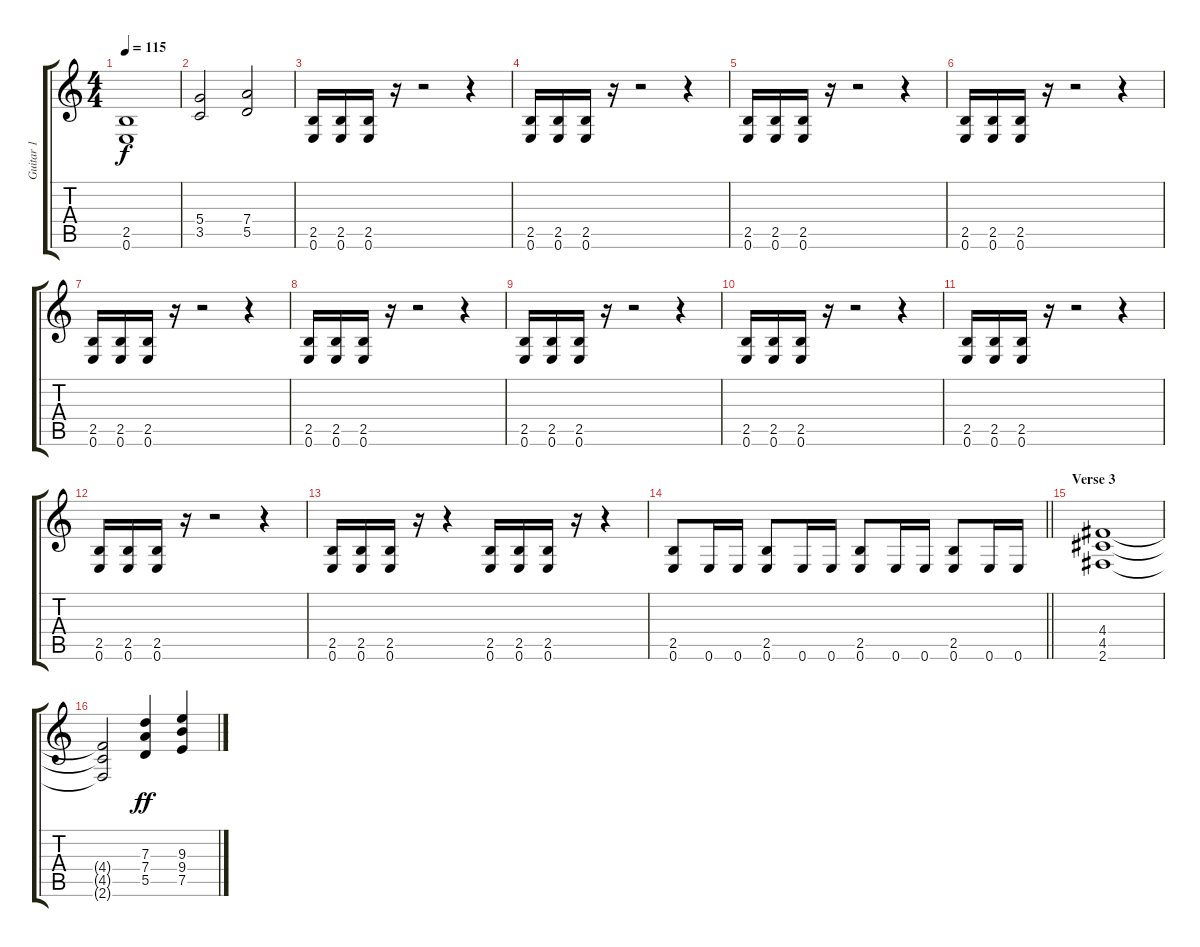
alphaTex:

\track ("Guitar 1" "Guitar 1") {instrument distortionguitar}
\staff {score tabs}
\tuning (E4 B3 G3 D3 A2 E2) {hide}
\ts (4 4)
\tempo 115
\clef g2
\ks c
(2.5 0.6).1{dy f} |
(5.4 3.5).2 (7.4 5.5).2 |
(2.5 0.6).16 (2.5 0.6).16 (2.5 0.6).16 r.16 r.2 r.4 |
(2.5 0.6).16 (2.5 0.6).16 (2.5 0.6).16 r.16 r.2 r.4 |
(2.5 0.6).16 (2.5 0.6).16 (2.5 0.6).16 r.16 r.2 r.4 |
(2.5 0.6).16 (2.5 0.6).16 (2.5 0.6).16 r.16 r.2 r.4 |
(2.5 0.6).16 (2.5 0.6).16 (2.5 0.6).16 r.16 r.2 r.4 |
(2.5 0.6).16 (2.5 0.6).16 (2.5 0.6).16 r.16 r.2 r.4 |
(2.5 0.6).16 (2.5 0.6).16 (2.5 0.6).16 r.16 r.2 r.4 |
(2.5 0.6).16 (2.5 0.6).16 (2.5 0.6).16 r.16 r.2 r.4 |
(2.5 0.6).16 (2.5 0.6).16 (2.5 0.6).16 r.16 r.2 r.4 |
(2.5 0.6).16 (2.5 0.6).16 (2.5 0.6).16 r.16 r.2 r.4 |
(2.5 0.6).16 (2.5 0.6).16 (2.5 0.6).16 r.16 r.4 (2.5 0.6).16 (2.5 0.6).16 (2.5 0.6).16 r.16 r.4 |
\barLineRight lightlight
(2.5 0.6).8 0.6.16 0.6.16 (2.5 0.6).8 0.6.16 0.6.16 (2.5 0.6).8 0.6.16 0.6.16 (2.5 0.6).8 0.6.16 0.6.16 |
\section ("" "Verse 3")
(4.4 4.5 2.6).1 |
(4.4{t} 4.5{t} 2.6{t}).2 (7.3 7.4 5.5).4{dy ff} (9.3 9.4 7.5).4
